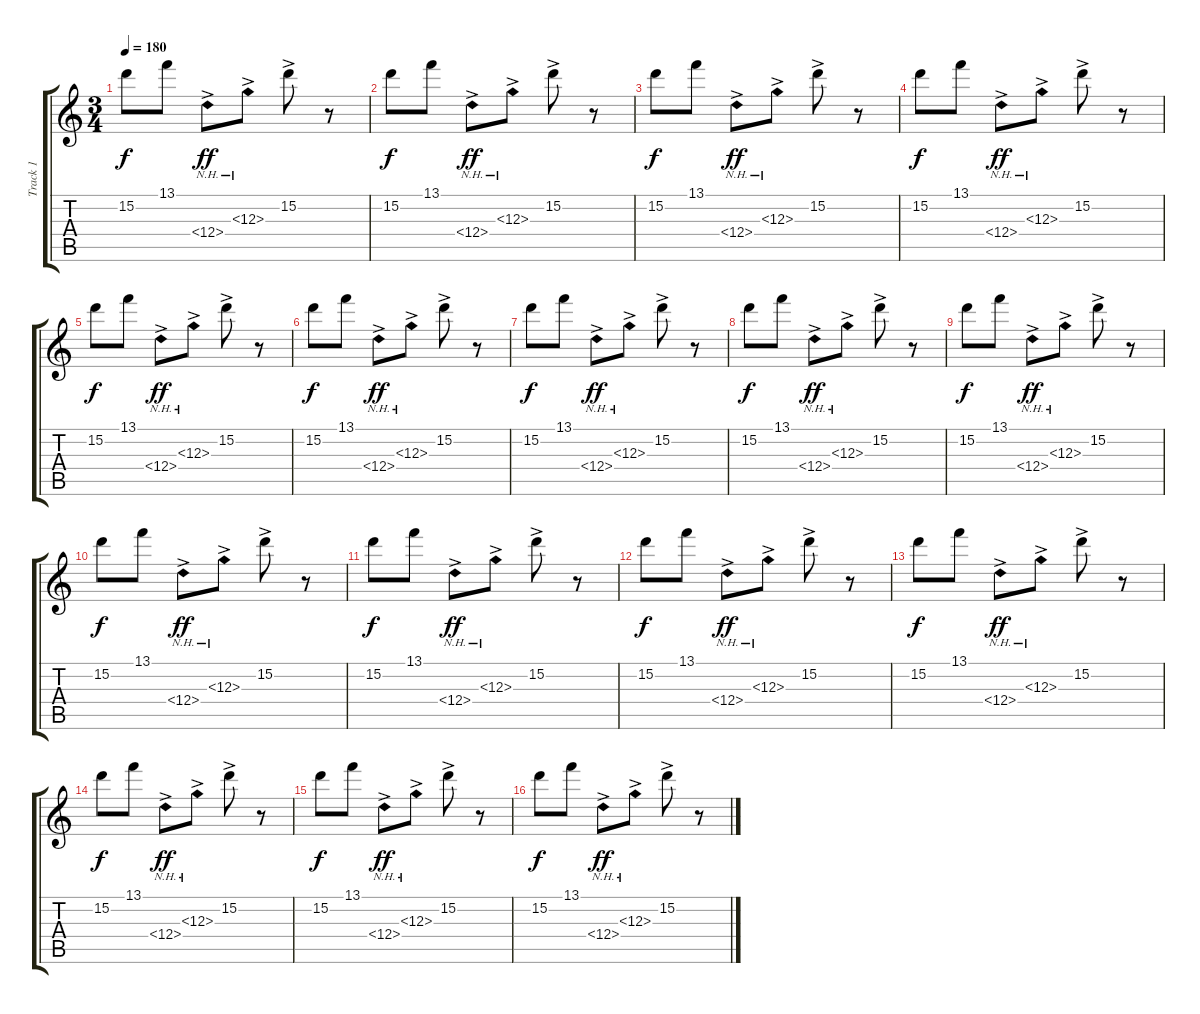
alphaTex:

\track ("Track 1" "Track 1") {instrument acousticguitarsteel}
\staff {score tabs}
\tuning (E4 B3 G3 D3 A2 E2) {hide}
\ts (3 4)
\tempo 180
\clef g2
\ks c
15.2.8{dy f instrument acousticguitarsteel} 13.1.8 12.4{nh ac}.8{dy ff} 12.3{nh ac}.8 15.2{ac}.8 r.8 |
15.2.8{dy f} 13.1.8 12.4{nh ac}.8{dy ff} 12.3{nh ac}.8 15.2{ac}.8 r.8 |
15.2.8{dy f} 13.1.8 12.4{nh ac}.8{dy ff} 12.3{nh ac}.8 15.2{ac}.8 r.8 |
15.2.8{dy f} 13.1.8 12.4{nh ac}.8{dy ff} 12.3{nh ac}.8 15.2{ac}.8 r.8 |
15.2.8{dy f} 13.1.8 12.4{nh ac}.8{dy ff} 12.3{nh ac}.8 15.2{ac}.8 r.8 |
15.2.8{dy f} 13.1.8 12.4{nh ac}.8{dy ff} 12.3{nh ac}.8 15.2{ac}.8 r.8 |
15.2.8{dy f} 13.1.8 12.4{nh ac}.8{dy ff} 12.3{nh ac}.8 15.2{ac}.8 r.8 |
15.2.8{dy f} 13.1.8 12.4{nh ac}.8{dy ff} 12.3{nh ac}.8 15.2{ac}.8 r.8 |
15.2.8{dy f} 13.1.8 12.4{nh ac}.8{dy ff} 12.3{nh ac}.8 15.2{ac}.8 r.8 |
15.2.8{dy f} 13.1.8 12.4{nh ac}.8{dy ff} 12.3{nh ac}.8 15.2{ac}.8 r.8 |
15.2.8{dy f} 13.1.8 12.4{nh ac}.8{dy ff} 12.3{nh ac}.8 15.2{ac}.8 r.8 |
15.2.8{dy f} 13.1.8 12.4{nh ac}.8{dy ff} 12.3{nh ac}.8 15.2{ac}.8 r.8 |
15.2.8{dy f} 13.1.8 12.4{nh ac}.8{dy ff} 12.3{nh ac}.8 15.2{ac}.8 r.8 |
15.2.8{dy f} 13.1.8 12.4{nh ac}.8{dy ff} 12.3{nh ac}.8 15.2{ac}.8 r.8 |
15.2.8{dy f} 13.1.8 12.4{nh ac}.8{dy ff} 12.3{nh ac}.8 15.2{ac}.8 r.8 |
15.2.8{dy f} 13.1.8 12.4{nh ac}.8{dy ff} 12.3{nh ac}.8 15.2{ac}.8 r.8
